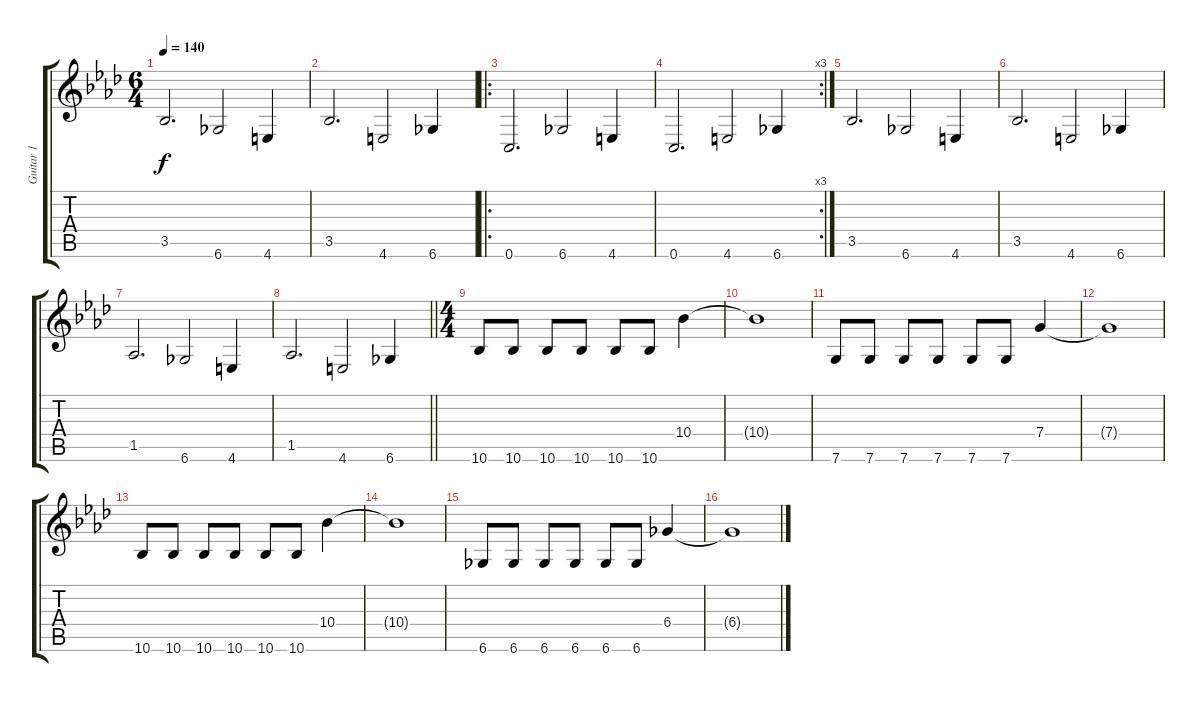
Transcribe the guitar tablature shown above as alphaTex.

\track ("Guitar 1" "Guitar 1") {instrument distortionguitar}
\staff {score tabs}
\tuning (E4 C4 G3 C3 G2 C2) {hide}
\ts (6 4)
\tempo 140
\clef g2
\ks ab
3.5.2{d dy f} 6.6.2 4.6.4 |
3.5.2{d} 4.6.2 6.6.4 |
\ro
0.6.2{d} 6.6.2 4.6.4 |
\rc 3
0.6.2{d} 4.6.2 6.6.4 |
3.5.2{d} 6.6.2 4.6.4 |
3.5.2{d} 4.6.2 6.6.4 |
1.5.2{d} 6.6.2 4.6.4 |
\barLineRight lightlight
1.5.2{d} 4.6.2 6.6.4 |
\ts (4 4)
10.6.8{volume 13} 10.6.8 10.6.8 10.6.8 10.6.8 10.6.8 10.4.4 |
10.4{t}.1 |
7.6.8 7.6.8 7.6.8 7.6.8 7.6.8 7.6.8 7.4.4 |
7.4{t}.1 |
10.6.8 10.6.8 10.6.8 10.6.8 10.6.8 10.6.8 10.4.4 |
10.4{t}.1 |
6.6.8 6.6.8 6.6.8 6.6.8 6.6.8 6.6.8 6.4.4 |
6.4{t}.1
